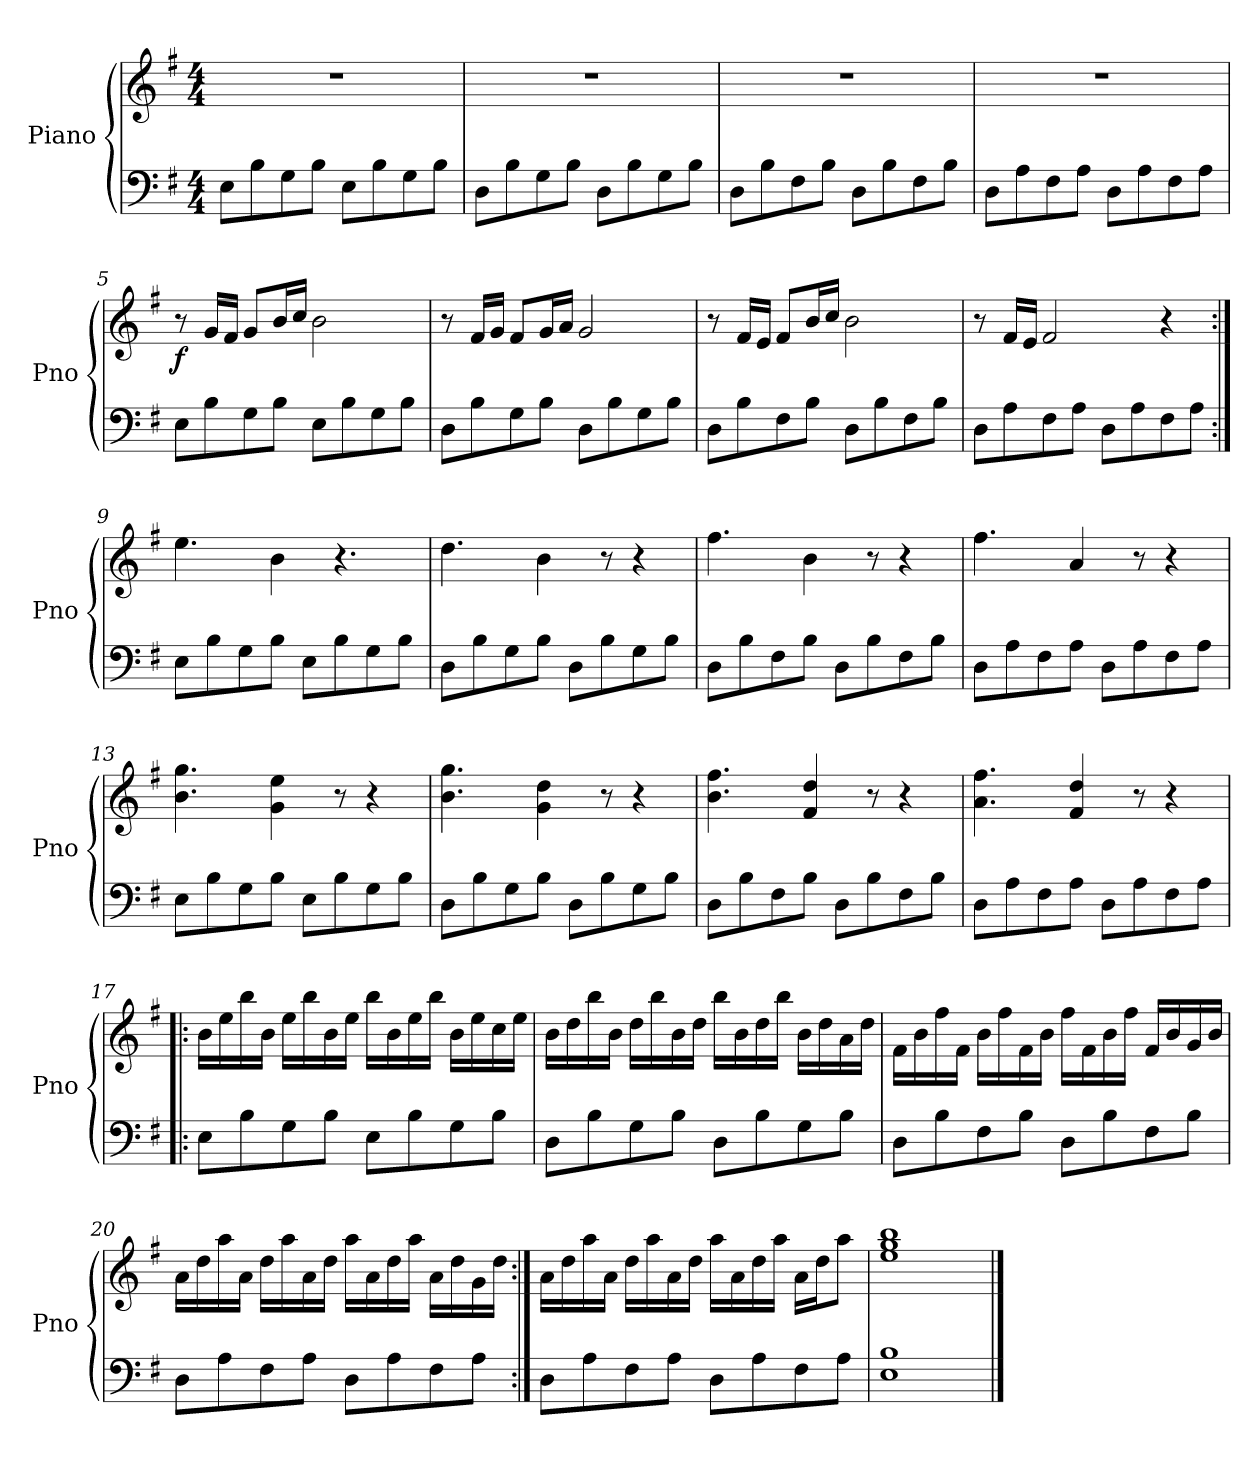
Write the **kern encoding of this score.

**kern	**kern	**dynam
*part1	*part1	*part1
*staff2	*staff1	*staff1/2
*I"Piano	*	*
*I'Pno	*	*
*clefF4	*clefG2	*
*k[f#]	*k[f#]	*
*M4/4	*M4/4	*
=1	=1	=1
8E\L	1r	.
8B\	.	.
8G\	.	.
8B\J	.	.
8E\L	.	.
8B\	.	.
8G\	.	.
8B\J	.	.
=2	=2	=2
8D\L	1r	.
8B\	.	.
8G\	.	.
8B\J	.	.
8D\L	.	.
8B\	.	.
8G\	.	.
8B\J	.	.
=3	=3	=3
8D\L	1r	.
8B\	.	.
8F#\	.	.
8B\J	.	.
8D\L	.	.
8B\	.	.
8F#\	.	.
8B\J	.	.
=4	=4	=4
8D\L	1r	.
8A\	.	.
8F#\	.	.
8A\J	.	.
8D\L	.	.
8A\	.	.
8F#\	.	.
8A\J	.	.
!!LO:LB:g=z
=5	=5	=5
!	!	!LO:DY:b
8E\L	8r	f
8B\	16g/LL	.
.	16f#/JJ	.
8G\	8g/L	.
8B\J	16b/L	.
.	16cc/JJ	.
8E\L	2b\	.
8B\	.	.
8G\	.	.
8B\J	.	.
=6	=6	=6
8D\L	8r	.
8B\	16f#/LL	.
.	16g/JJ	.
8G\	8f#/L	.
8B\J	16g/L	.
.	16a/JJ	.
8D\L	2g/	.
8B\	.	.
8G\	.	.
8B\J	.	.
=7	=7	=7
8D\L	8r	.
8B\	16f#/LL	.
.	16e/JJ	.
8F#\	8f#/L	.
8B\J	16b/L	.
.	16cc/JJ	.
8D\L	2b\	.
8B\	.	.
8F#\	.	.
8B\J	.	.
=8	=8	=8
8D\L	8r	.
8A\	16f#/LL	.
.	16e/JJ	.
8F#\	2f#/	.
8A\J	.	.
8D\L	.	.
8A\	.	.
8F#\	4r	.
8A\J	.	.
!!LO:LB:g=z
=9:|!	=9:|!	=9:|!
8E\L	4.ee\	.
8B\	.	.
8G\	.	.
8B\J	4b\	.
8E\L	.	.
8B\	4.r	.
8G\	.	.
8B\J	.	.
=10	=10	=10
8D\L	4.dd\	.
8B\	.	.
8G\	.	.
8B\J	4b\	.
8D\L	.	.
8B\	8r	.
8G\	4r	.
8B\J	.	.
=11	=11	=11
8D\L	4.ff#\	.
8B\	.	.
8F#\	.	.
8B\J	4b\	.
8D\L	.	.
8B\	8r	.
8F#\	4r	.
8B\J	.	.
=12	=12	=12
8D\L	4.ff#\	.
8A\	.	.
8F#\	.	.
8A\J	4a/	.
8D\L	.	.
8A\	8r	.
8F#\	4r	.
8A\J	.	.
!!LO:LB:g=z
=13	=13	=13
8E\L	4.b\ 4.gg\	.
8B\	.	.
8G\	.	.
8B\J	4g\ 4ee\	.
8E\L	.	.
8B\	8r	.
8G\	4r	.
8B\J	.	.
=14	=14	=14
8D\L	4.b\ 4.gg\	.
8B\	.	.
8G\	.	.
8B\J	4g\ 4dd\	.
8D\L	.	.
8B\	8r	.
8G\	4r	.
8B\J	.	.
=15	=15	=15
8D\L	4.b\ 4.ff#\	.
8B\	.	.
8F#\	.	.
8B\J	4f#/ 4dd/	.
8D\L	.	.
8B\	8r	.
8F#\	4r	.
8B\J	.	.
=16	=16	=16
8D\L	4.a\ 4.ff#\	.
8A\	.	.
8F#\	.	.
8A\J	4f#/ 4dd/	.
8D\L	.	.
8A\	8r	.
8F#\	4r	.
8A\J	.	.
!!LO:LB:g=z
=17!|:	=17!|:	=17!|:
8E\L	16b\LL	.
.	16ee\	.
8B\	16bb\	.
.	16b\JJ	.
8G\	16ee\LL	.
.	16bb\	.
8B\J	16b\	.
.	16ee\JJ	.
8E\L	16bb\LL	.
.	16b\	.
8B\	16ee\	.
.	16bb\JJ	.
8G\	16b\LL	.
.	16ee\	.
8B\J	16cc\	.
.	16ee\JJ	.
=18	=18	=18
8D\L	16b\LL	.
.	16dd\	.
8B\	16bb\	.
.	16b\JJ	.
8G\	16dd\LL	.
.	16bb\	.
8B\J	16b\	.
.	16dd\JJ	.
8D\L	16bb\LL	.
.	16b\	.
8B\	16dd\	.
.	16bb\JJ	.
8G\	16b\LL	.
.	16dd\	.
8B\J	16a\	.
.	16dd\JJ	.
=19	=19	=19
8D\L	16f#\LL	.
.	16b\	.
8B\	16ff#\	.
.	16f#\JJ	.
8F#\	16b\LL	.
.	16ff#\	.
8B\J	16f#\	.
.	16b\JJ	.
8D\L	16ff#\LL	.
.	16f#\	.
8B\	16b\	.
.	16ff#\JJ	.
8F#\	16f#/LL	.
.	16b/	.
8B\J	16g/	.
.	16b/JJ	.
!!LO:LB:g=z
=20	=20	=20
8D\L	16a\LL	.
.	16dd\	.
8A\	16aa\	.
.	16a\JJ	.
8F#\	16dd\LL	.
.	16aa\	.
8A\J	16a\	.
.	16dd\JJ	.
8D\L	16aa\LL	.
.	16a\	.
8A\	16dd\	.
.	16aa\JJ	.
8F#\	16a\LL	.
.	16dd\	.
8A\J	16g\	.
.	16dd\JJ	.
=21:|!	=21:|!	=21:|!
8D\L	16a\LL	.
.	16dd\	.
8A\	16aa\	.
.	16a\JJ	.
8F#\	16dd\LL	.
.	16aa\	.
8A\J	16a\	.
.	16dd\JJ	.
8D\L	16aa\LL	.
.	16a\	.
8A\	16dd\	.
.	16aa\JJ	.
8F#\	16a\LL	.
.	16dd\J	.
8A\J	8aa\J	.
=22	=22	=22
1E 1B	1ee 1gg 1bb	.
==	==	==
*-	*-	*-
